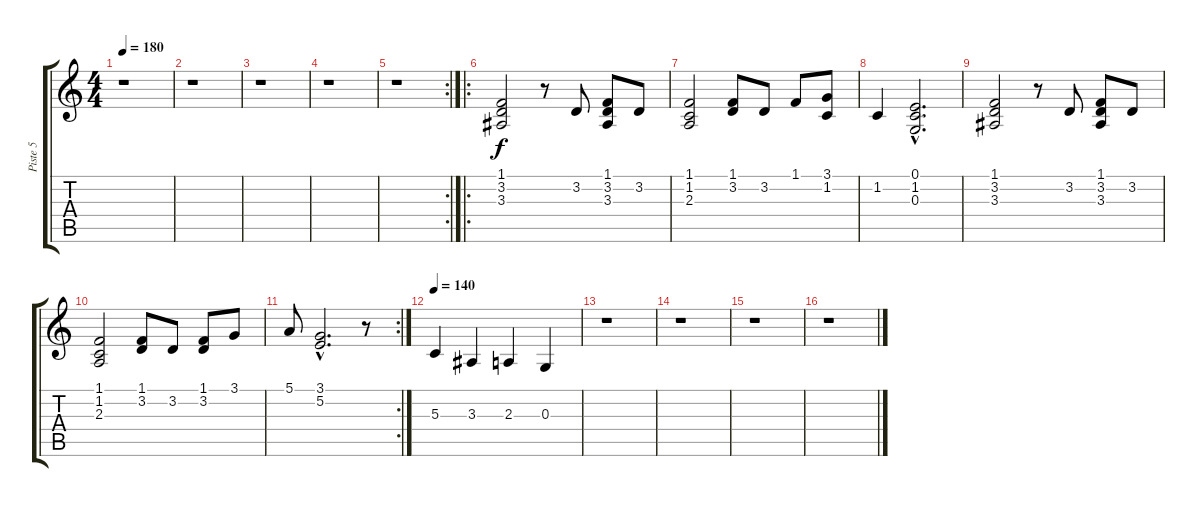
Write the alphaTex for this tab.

\track ("Piste 5" "Piste 5") {instrument trombone}
\staff {score tabs}
\tuning (E4 B3 G3 D3 A2 E2) {hide}
\ts (4 4)
\tempo 180
\clef g2
\ks c
r.1{dy f} |
r.1 |
r.1 |
r.1 |
\rc 2
r.1 |
\ro
(1.1 3.2 3.3).2 r.8 3.2.8 (1.1 3.2 3.3).8 3.2.8 |
(1.1 1.2 2.3).2 (1.1 3.2).8 3.2.8 1.1.8 (3.1 1.2).8 |
1.2.4 (0.1{hac} 1.2{hac} 0.3{hac}).2{d} |
(1.1 3.2 3.3).2 r.8 3.2.8 (1.1 3.2 3.3).8 3.2.8 |
(1.1 1.2 2.3).2 (1.1 3.2).8 3.2.8 (1.1 3.2).8 3.1.8 |
\rc 2
5.1.8 (3.1{hac} 5.2{hac}).2{d} r.8 |
\tempo 140
5.3.4 3.3.4 2.3.4 0.3.4 |
r.1 |
r.1 |
r.1 |
r.1
